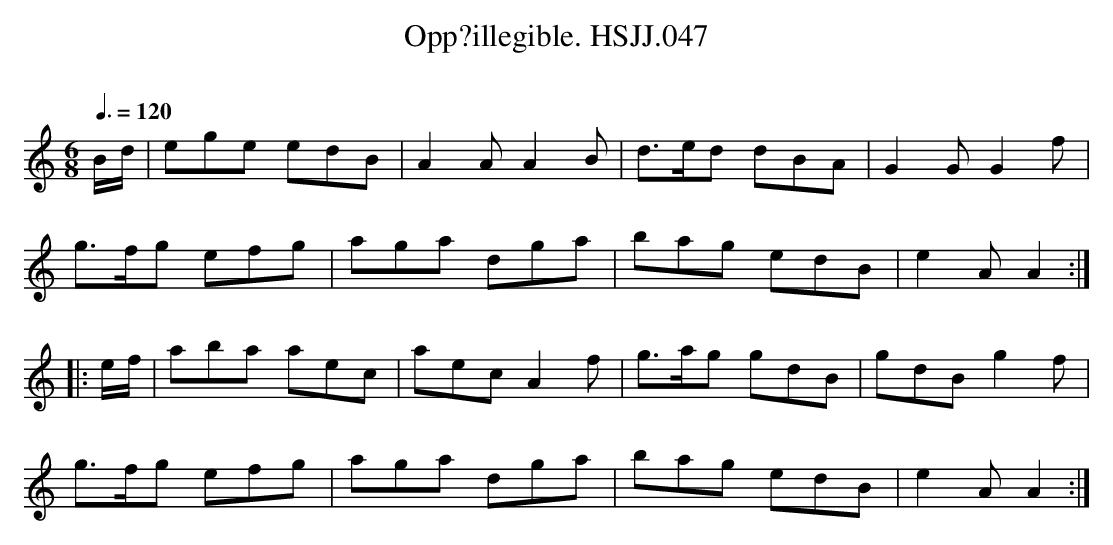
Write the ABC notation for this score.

X:1
T:Opp?illegible. HSJJ.047
M:6/8
L:1/8
Q:3/8=120
O:
K:Am
B/d/|ege edB|A2AA2B|d>ed dBA|G2GG2f|
g>fg efg|aga dga|bag edB|e2AA2:|
|:e/f/|aba aec|aecA2f|g>ag gdB|gdBg2f|
g>fg efg|aga dga|bag edB|e2AA2:|
